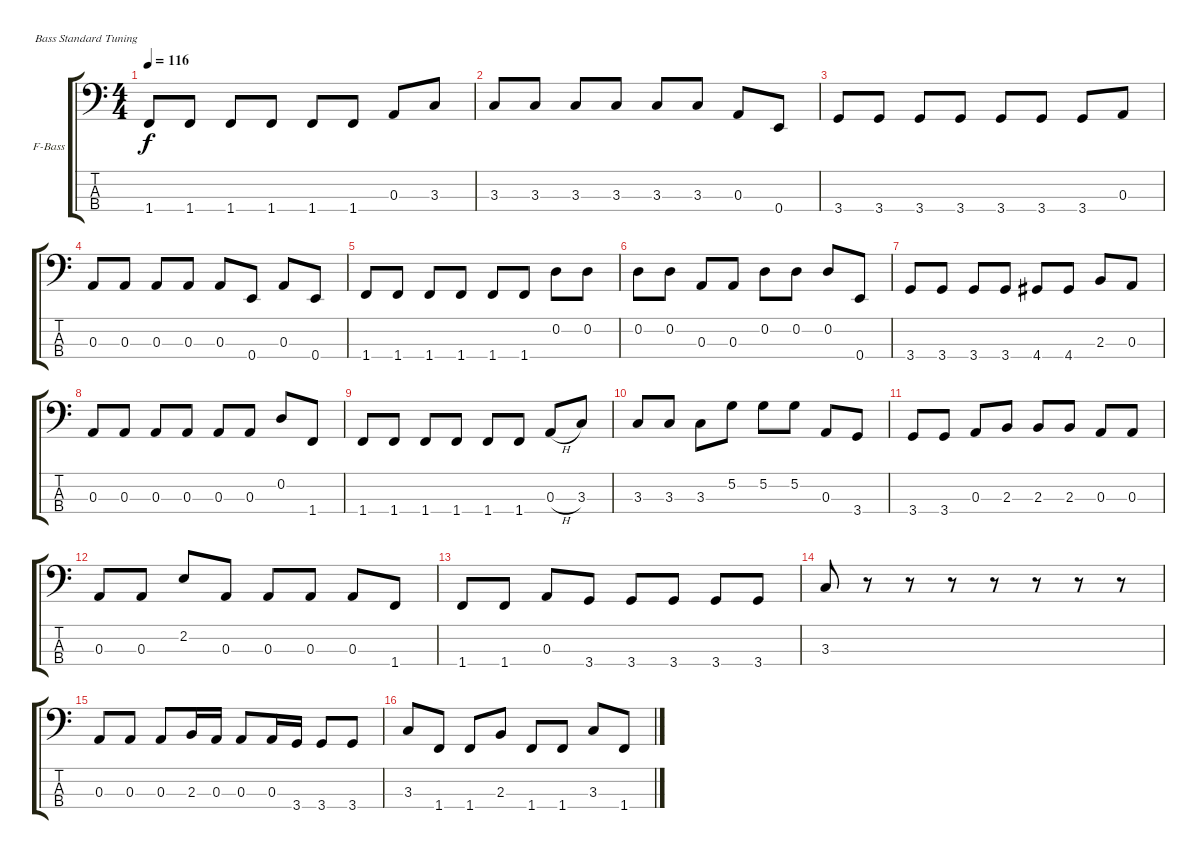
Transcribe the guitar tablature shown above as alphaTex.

\bracketExtendMode groupsimilarinstruments
\firstSystemTrackNameOrientation horizontal
\otherSystemsTrackNameOrientation horizontal
\track ("Jeff Pilson" "F-Bass") {instrument fretlessbass}
\staff {score tabs}
\tuning (G2 D2 A1 E1)
\ts (4 4)
\tempo 116
\clef f4
\ks c
1.4.8{dy f} 1.4.8 1.4.8 1.4.8 1.4.8 1.4.8 0.3.8 3.3.8 |
3.3.8 3.3.8 3.3.8 3.3.8 3.3.8 3.3.8 0.3.8 0.4.8 |
3.4.8 3.4.8 3.4.8 3.4.8 3.4.8 3.4.8 3.4.8 0.3.8 |
0.3.8 0.3.8 0.3.8 0.3.8 0.3.8 0.4.8 0.3.8 0.4.8 |
1.4.8 1.4.8 1.4.8 1.4.8 1.4.8 1.4.8 0.2.8 0.2.8 |
0.2.8 0.2.8 0.3.8 0.3.8 0.2.8 0.2.8 0.2.8 0.4.8 |
3.4.8 3.4.8 3.4.8 3.4.8 4.4.8 4.4.8 2.3.8 0.3.8 |
0.3.8 0.3.8 0.3.8 0.3.8 0.3.8 0.3.8 0.2.8 1.4.8 |
1.4.8 1.4.8 1.4.8 1.4.8 1.4.8 1.4.8 0.3{h}.8 3.3.8 |
3.3.8 3.3.8 3.3.8 5.2.8 5.2.8 5.2.8 0.3.8 3.4.8 |
3.4.8 3.4.8 0.3.8 2.3.8 2.3.8 2.3.8 0.3.8 0.3.8 |
0.3.8 0.3.8 2.2.8 0.3.8 0.3.8 0.3.8 0.3.8 1.4.8 |
1.4.8 1.4.8 0.3.8 3.4.8 3.4.8 3.4.8 3.4.8 3.4.8 |
3.3.8 r.8 r.8 r.8 r.8 r.8 r.8 r.8 |
0.3.8 0.3.8 0.3.8 2.3.16 0.3.16 0.3.8 0.3.16 3.4.16 3.4.8 3.4.8 |
3.3.8 1.4.8 1.4.8 2.3.8 1.4.8 1.4.8 3.3.8 1.4.8
